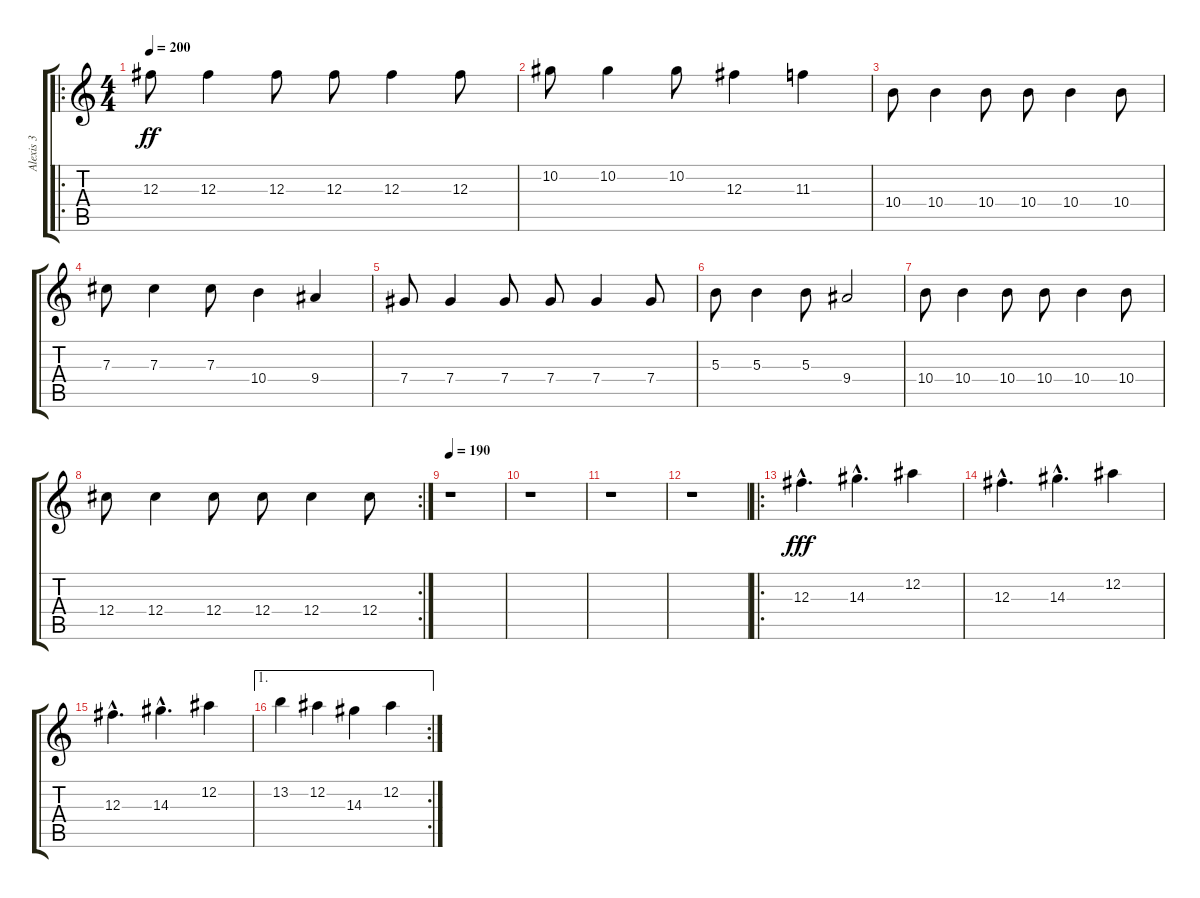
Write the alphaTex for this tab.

\track ("Alexis 3" "Alexis 3") {instrument distortionguitar}
\staff {score tabs}
\tuning (Eb4 Bb3 Gb3 Db3 Ab2 Eb2) {hide}
\ro
\ts (4 4)
\tempo 200
\clef g2
\ks c
12.3.8{dy ff} 12.3.4 12.3.8 12.3.8 12.3.4 12.3.8 |
10.2.8 10.2.4 10.2.8 12.3.4 11.3.4 |
10.4.8 10.4.4 10.4.8 10.4.8 10.4.4 10.4.8 |
7.3.8 7.3.4 7.3.8 10.4.4 9.4.4 |
7.4.8 7.4.4 7.4.8 7.4.8 7.4.4 7.4.8 |
5.3.8 5.3.4 5.3.8 9.4.2 |
10.4.8 10.4.4 10.4.8 10.4.8 10.4.4 10.4.8 |
\rc 2
12.4.8 12.4.4 12.4.8 12.4.8 12.4.4 12.4.8 |
\tempo 190
r.1 |
r.1 |
r.1 |
r.1 |
\ro
12.3{hac}.4{d dy fff} 14.3{hac}.4{d} 12.2.4 |
12.3{hac}.4{d} 14.3{hac}.4{d} 12.2.4 |
12.3{hac}.4{d} 14.3{hac}.4{d} 12.2.4 |
\ae 1
\rc 2
13.2.4 12.2.4 14.3.4 12.2.4
